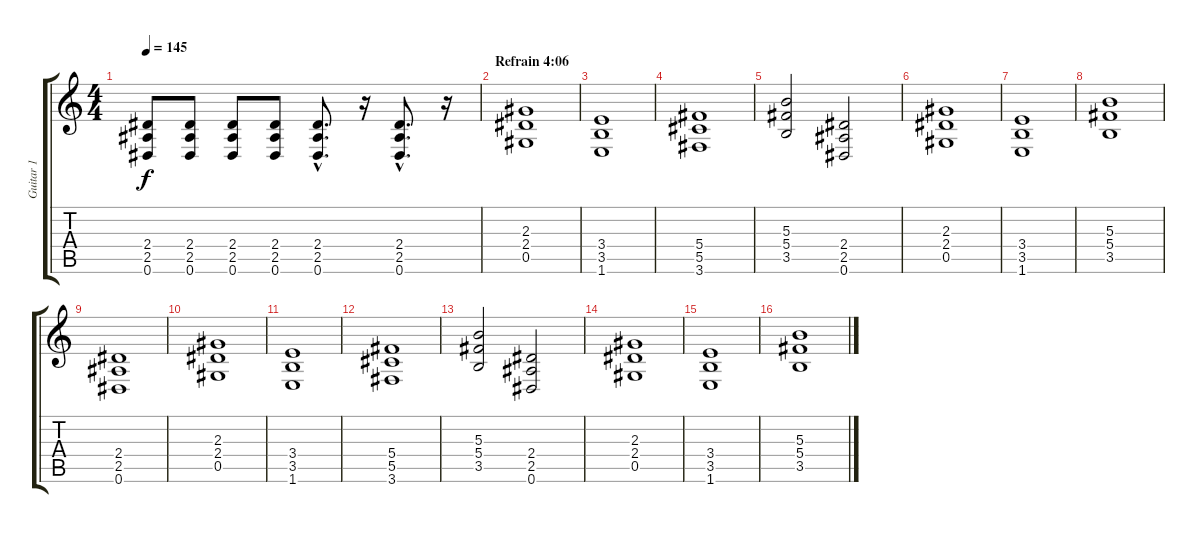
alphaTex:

\track ("Guitar 1" "Guitar 1") {instrument distortionguitar}
\staff {score tabs}
\tuning (Eb4 Bb3 Gb3 Db3 Ab2 Eb2) {hide}
\ts (4 4)
\tempo 145
\clef g2
\ks c
(2.4 2.5 0.6).8{dy f} (2.4 2.5 0.6).8 (2.4 2.5 0.6).8 (2.4 2.5 0.6).8 (2.4{hac} 2.5{hac} 0.6{hac}).8{d} r.16 (2.4{hac} 2.5{hac} 0.6{hac}).8{d} r.16 |
\section ("" "Refrain 4:06")
(2.3 2.4 0.5).1 |
(3.4 3.5 1.6).1 |
(5.4 5.5 3.6).1 |
(5.3 5.4 3.5).2 (2.4 2.5 0.6).2 |
(2.3 2.4 0.5).1 |
(3.4 3.5 1.6).1 |
(5.3 5.4 3.5).1 |
(2.4 2.5 0.6).1 |
(2.3 2.4 0.5).1 |
(3.4 3.5 1.6).1 |
(5.4 5.5 3.6).1 |
(5.3 5.4 3.5).2 (2.4 2.5 0.6).2 |
(2.3 2.4 0.5).1 |
(3.4 3.5 1.6).1 |
(5.3 5.4 3.5).1
